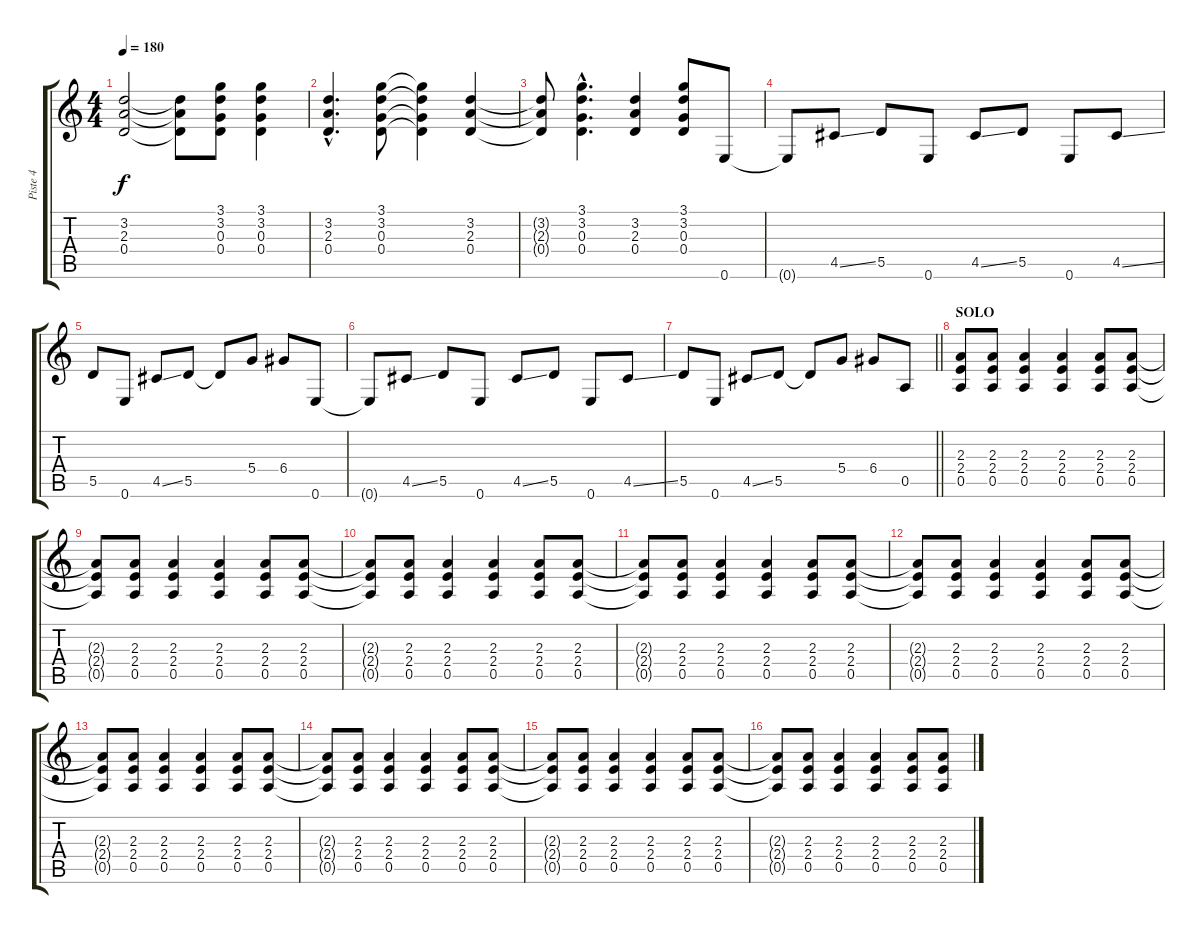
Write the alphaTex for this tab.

\track ("Piste 4" "Piste 4") {instrument overdrivenguitar}
\staff {score tabs}
\tuning (E4 B3 G3 D3 A2 E2) {hide}
\ts (4 4)
\tempo 180
\clef g2
\ks c
(3.2{t} 2.3{t} 0.4{t}).2{dy f} (3.2{t} 2.3{t} 0.4{t}).8 (3.1 3.2 0.3 0.4).8 (3.1 3.2 0.3 0.4).4 |
(3.2{hac} 2.3{hac} 0.4{hac}).4{d} (3.1 3.2 0.3 0.4).8 (3.1{t} 3.2{t} 0.3{t} 0.4{t}).4 (3.2 2.3 0.4).4 |
(3.2{t} 2.3{t} 0.4{t}).8 (3.1{hac} 3.2{hac} 0.3{hac} 0.4{hac}).4{d} (3.2 2.3 0.4).4 (3.1 3.2 0.3 0.4).8 0.6.8 |
0.6{t}.8 4.5{ss}.8 5.5.8 0.6.8 4.5{ss}.8 5.5.8 0.6.8 4.5{ss}.8 |
5.5.8 0.6.8 4.5{ss}.8 5.5.8 5.5{t}.8 5.4.8 6.4.8 0.6.8 |
0.6{t}.8 4.5{ss}.8 5.5.8 0.6.8 4.5{ss}.8 5.5.8 0.6.8 4.5{ss}.8 |
\barLineRight lightlight
5.5.8 0.6.8 4.5{ss}.8 5.5.8 5.5{t}.8 5.4.8 6.4.8 0.5.8 |
\section ("" "SOLO")
(2.3 2.4 0.5).8 (2.3 2.4 0.5).8 (2.3 2.4 0.5).4 (2.3 2.4 0.5).4 (2.3 2.4 0.5).8 (2.3 2.4 0.5).8 |
(2.3{t} 2.4{t} 0.5{t}).8 (2.3 2.4 0.5).8 (2.3 2.4 0.5).4 (2.3 2.4 0.5).4 (2.3 2.4 0.5).8 (2.3 2.4 0.5).8 |
(2.3{t} 2.4{t} 0.5{t}).8 (2.3 2.4 0.5).8 (2.3 2.4 0.5).4 (2.3 2.4 0.5).4 (2.3 2.4 0.5).8 (2.3 2.4 0.5).8 |
(2.3{t} 2.4{t} 0.5{t}).8 (2.3 2.4 0.5).8 (2.3 2.4 0.5).4 (2.3 2.4 0.5).4 (2.3 2.4 0.5).8 (2.3 2.4 0.5).8 |
(2.3{t} 2.4{t} 0.5{t}).8 (2.3 2.4 0.5).8 (2.3 2.4 0.5).4 (2.3 2.4 0.5).4 (2.3 2.4 0.5).8 (2.3 2.4 0.5).8 |
(2.3{t} 2.4{t} 0.5{t}).8 (2.3 2.4 0.5).8 (2.3 2.4 0.5).4 (2.3 2.4 0.5).4 (2.3 2.4 0.5).8 (2.3 2.4 0.5).8 |
(2.3{t} 2.4{t} 0.5{t}).8 (2.3 2.4 0.5).8 (2.3 2.4 0.5).4 (2.3 2.4 0.5).4 (2.3 2.4 0.5).8 (2.3 2.4 0.5).8 |
(2.3{t} 2.4{t} 0.5{t}).8 (2.3 2.4 0.5).8 (2.3 2.4 0.5).4 (2.3 2.4 0.5).4 (2.3 2.4 0.5).8 (2.3 2.4 0.5).8 |
(2.3{t} 2.4{t} 0.5{t}).8 (2.3 2.4 0.5).8 (2.3 2.4 0.5).4 (2.3 2.4 0.5).4 (2.3 2.4 0.5).8 (2.3 2.4 0.5).8
